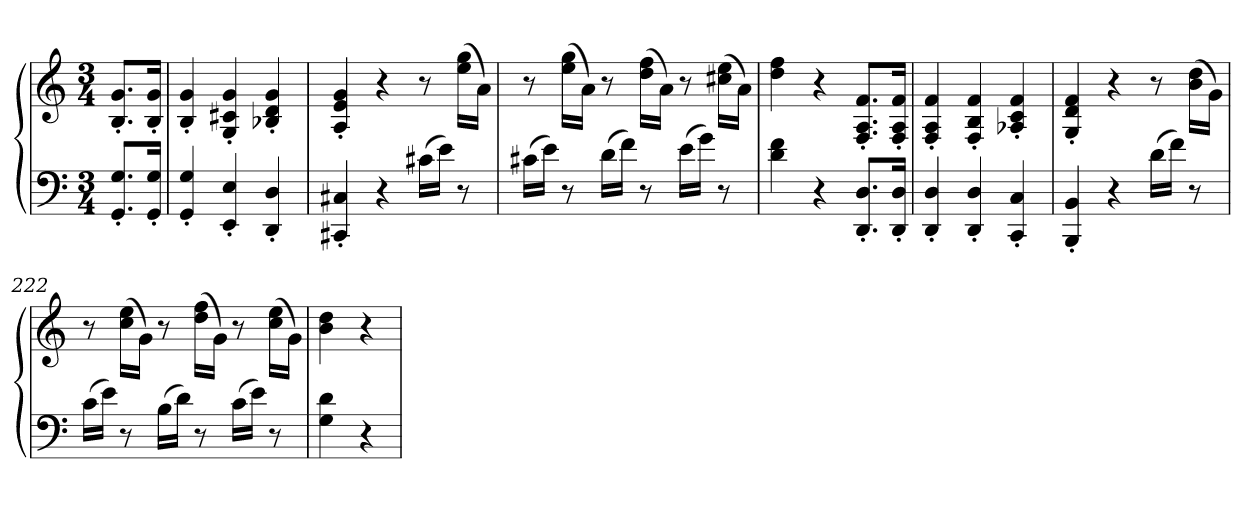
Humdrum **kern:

**kern	**kern
*part1	*part1
*staff2	*staff1
*clefF4	*clefG2
*k[]	*k[]
*C:	*C:
*M3/4	*M3/4
=	=
8.GG' 8.G'L	8.B' 8.g'L
16GG' 16G'Jk	16B' 16g'Jk
=216	=216
4GG' 4G'	4B' 4g'
4EE' 4E'	4G' 4c#X' 4g'
4DD' 4D'	4B-X' 4d' 4g'
=217	=217
4CC#X' 4C#X'	4A' 4e' 4g'
4r	4r
(16c#XLL	8r
16eJJ)	.
8r	(16ee 16ggLL
.	16aJJ)
=218	=218
(16c#XLL	8r
16eJJ)	.
8r	(16ee 16ggLL
.	16aJJ)
(16dLL	8r
16fJJ)	.
8r	(16dd 16ffLL
.	16aJJ)
(16eLL	8r
16gJJ)	.
8r	(16cc#X 16eeLL
.	16aJJ)
=219	=219
4d 4f	4dd 4ff
4r	4r
8.DD' 8.D'L	8.F' 8.A' 8.f'L
16DD' 16D'Jk	16F' 16A' 16f'Jk
=220	=220
4DD' 4D'	4F' 4A' 4f'
4DD' 4D'	4F' 4B' 4f'
4CC' 4C'	4A-X' 4c' 4f'
=221	=221
4BBB' 4BB'	4G' 4d' 4f'
4r	4r
(16dLL	8r
16fJJ)	.
8r	(16b 16ddLL
.	16gJJ)
=222	=222
(16cLL	8r
16eJJ)	.
8r	(16cc 16eeLL
.	16gJJ)
(16BLL	8r
16dJJ)	.
8r	(16dd 16ffLL
.	16gJJ)
(16cLL	8r
16eJJ)	.
8r	(16cc 16eeLL
.	16gJJ)
=223	=223
4G 4d	4b 4dd
4r	4r
=	=
*-	*-
